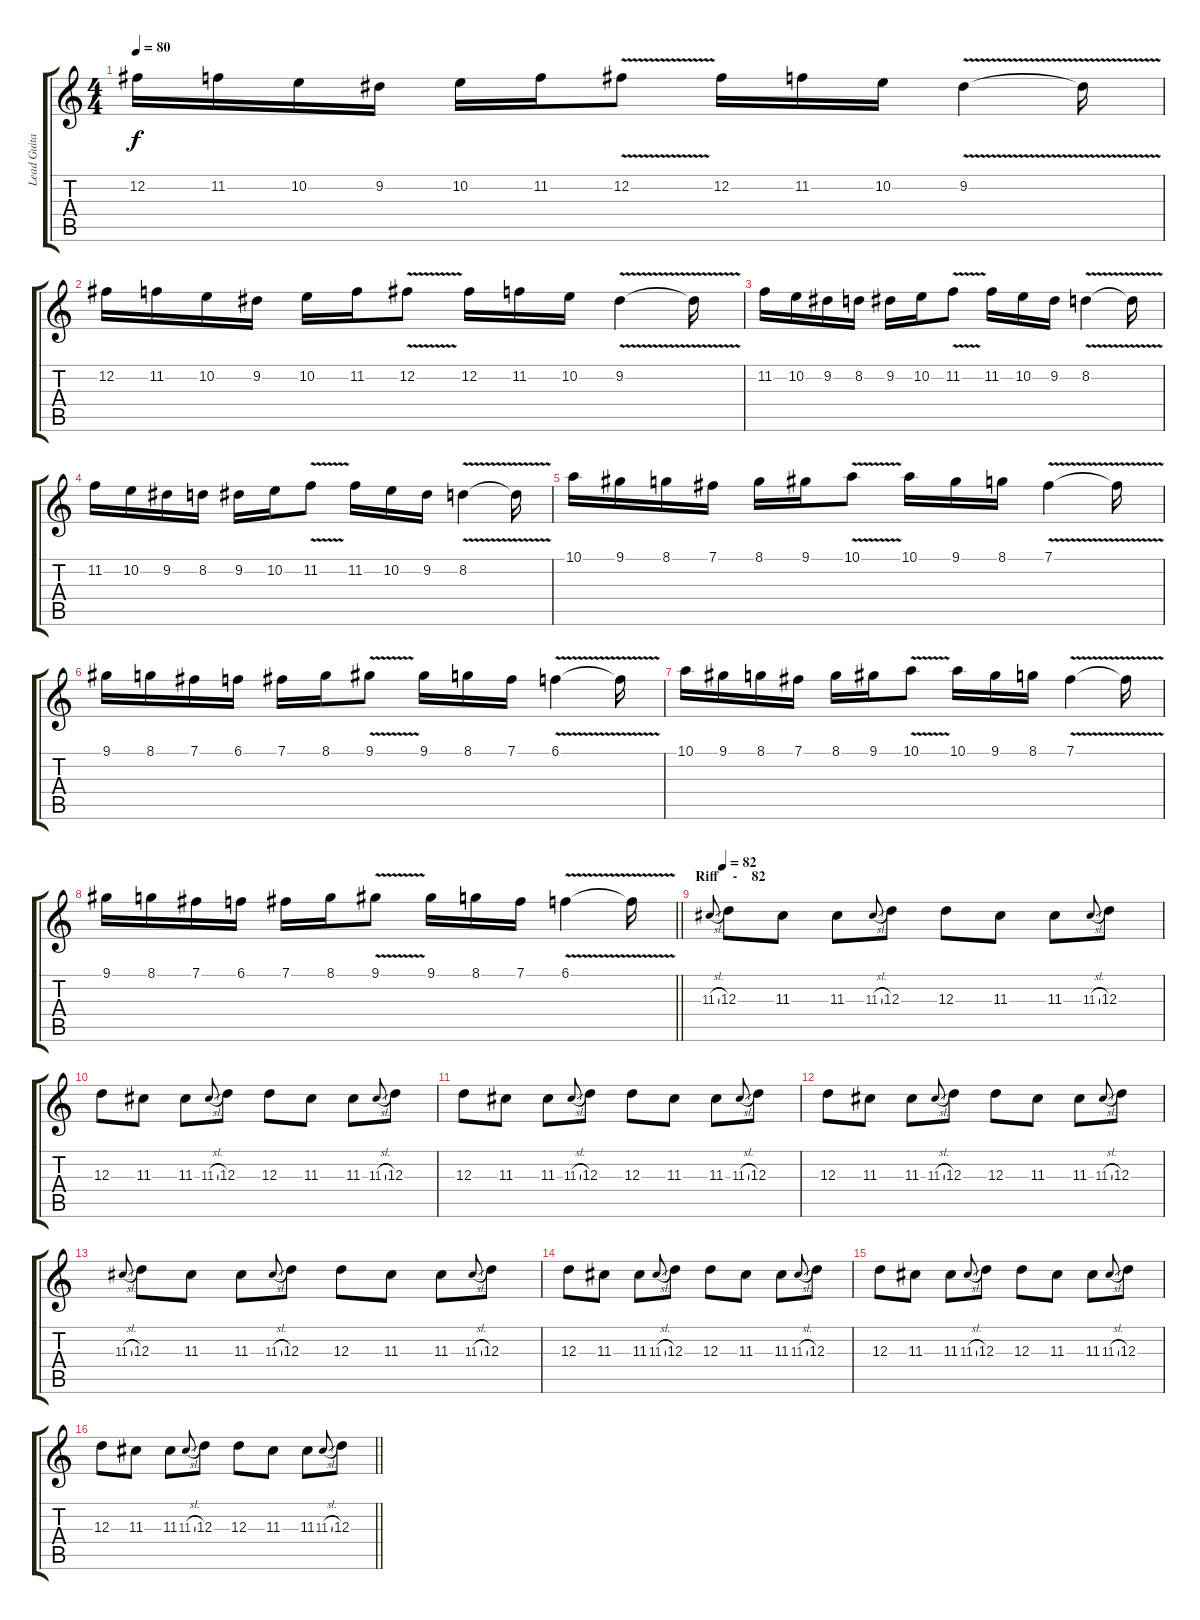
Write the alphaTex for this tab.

\track ("Lead Guitar" "Lead Guita") {instrument distortionguitar}
\staff {score tabs}
\tuning (B3 Gb3 D3 A2 E2 B1) {hide}
\ts (4 4)
\tempo 80
\clef g2
\ks c
12.2.16{dy f} 11.2.16 10.2.16 9.2.16 10.2.16 11.2.16 12.2{v}.8 12.2.16 11.2.16 10.2.16 9.2{v}.4 9.2{t}.16 |
12.2.16 11.2.16 10.2.16 9.2.16 10.2.16 11.2.16 12.2{v}.8 12.2.16 11.2.16 10.2.16 9.2{v}.4 9.2{t}.16 |
11.2.16 10.2.16 9.2.16 8.2.16 9.2.16 10.2.16 11.2{v}.8 11.2.16 10.2.16 9.2.16 8.2{v}.4 8.2{t}.16 |
11.2.16 10.2.16 9.2.16 8.2.16 9.2.16 10.2.16 11.2{v}.8 11.2.16 10.2.16 9.2.16 8.2{v}.4 8.2{t}.16 |
10.1.16 9.1.16 8.1.16 7.1.16 8.1.16 9.1.16 10.1{v}.8 10.1.16 9.1.16 8.1.16 7.1{v}.4 7.1{t}.16 |
9.1.16 8.1.16 7.1.16 6.1.16 7.1.16 8.1.16 9.1{v}.8 9.1.16 8.1.16 7.1.16 6.1{v}.4 6.1{t}.16 |
10.1.16 9.1.16 8.1.16 7.1.16 8.1.16 9.1.16 10.1{v}.8 10.1.16 9.1.16 8.1.16 7.1{v}.4 7.1{t}.16 |
\barLineRight lightlight
9.1.16 8.1.16 7.1.16 6.1.16 7.1.16 8.1.16 9.1{v}.8 9.1.16 8.1.16 7.1.16 6.1{v}.4 6.1{t}.16 |
\section ("" "Riff    -    82")
\tempo (82 0.03125)
11.3{sl}.8{gr onbeat} 12.3.8 11.3.8 11.3.8 11.3{sl}.8{gr onbeat} 12.3.8 12.3.8 11.3.8 11.3.8 11.3{sl}.8{gr onbeat} 12.3.8 |
12.3.8 11.3.8 11.3.8 11.3{sl}.8{gr onbeat} 12.3.8 12.3.8 11.3.8 11.3.8 11.3{sl}.8{gr onbeat} 12.3.8 |
12.3.8 11.3.8 11.3.8 11.3{sl}.8{gr onbeat} 12.3.8 12.3.8 11.3.8 11.3.8 11.3{sl}.8{gr onbeat} 12.3.8 |
12.3.8 11.3.8 11.3.8 11.3{sl}.8{gr onbeat} 12.3.8 12.3.8 11.3.8 11.3.8 11.3{sl}.8{gr onbeat} 12.3.8 |
11.3{sl}.8{gr onbeat} 12.3.8 11.3.8 11.3.8 11.3{sl}.8{gr onbeat} 12.3.8 12.3.8 11.3.8 11.3.8 11.3{sl}.8{gr onbeat} 12.3.8 |
12.3.8 11.3.8 11.3.8 11.3{sl}.8{gr onbeat} 12.3.8 12.3.8 11.3.8 11.3.8 11.3{sl}.8{gr onbeat} 12.3.8 |
12.3.8 11.3.8 11.3.8 11.3{sl}.8{gr onbeat} 12.3.8 12.3.8 11.3.8 11.3.8 11.3{sl}.8{gr onbeat} 12.3.8 |
\barLineRight lightlight
12.3.8 11.3.8 11.3.8 11.3{sl}.8{gr onbeat} 12.3.8 12.3.8 11.3.8 11.3.8 11.3{sl}.8{gr onbeat} 12.3.8
